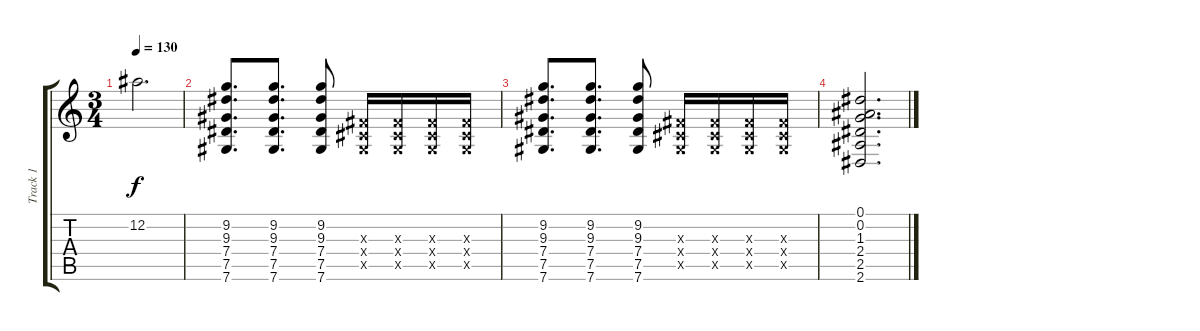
\track ("Track 1" "Track 1") {instrument acousticguitarsteel}
\staff {score tabs}
\tuning (Eb4 Bb3 Gb3 Db3 Ab2 Db2) {hide}
\ts (3 4)
\tempo 130
\clef g2
\ks c
12.2{t}.2{d dy f} |
(9.2 9.3 7.4 7.5 7.6).8{d} (9.2 9.3 7.4 7.5 7.6).8{d} (9.2 9.3 7.4 7.5 7.6).8 (0.3{x} 0.4{x} 0.5{x}).16 (0.3{x} 0.4{x} 0.5{x}).16 (0.3{x} 0.4{x} 0.5{x}).16 (0.3{x} 0.4{x} 0.5{x}).16 |
(9.2 9.3 7.4 7.5 7.6).8{d} (9.2 9.3 7.4 7.5 7.6).8{d} (9.2 9.3 7.4 7.5 7.6).8 (0.3{x} 0.4{x} 0.5{x}).16 (0.3{x} 0.4{x} 0.5{x}).16 (0.3{x} 0.4{x} 0.5{x}).16 (0.3{x} 0.4{x} 0.5{x}).16 |
(0.1 0.2 1.3 2.4 2.5 2.6).2{d}
